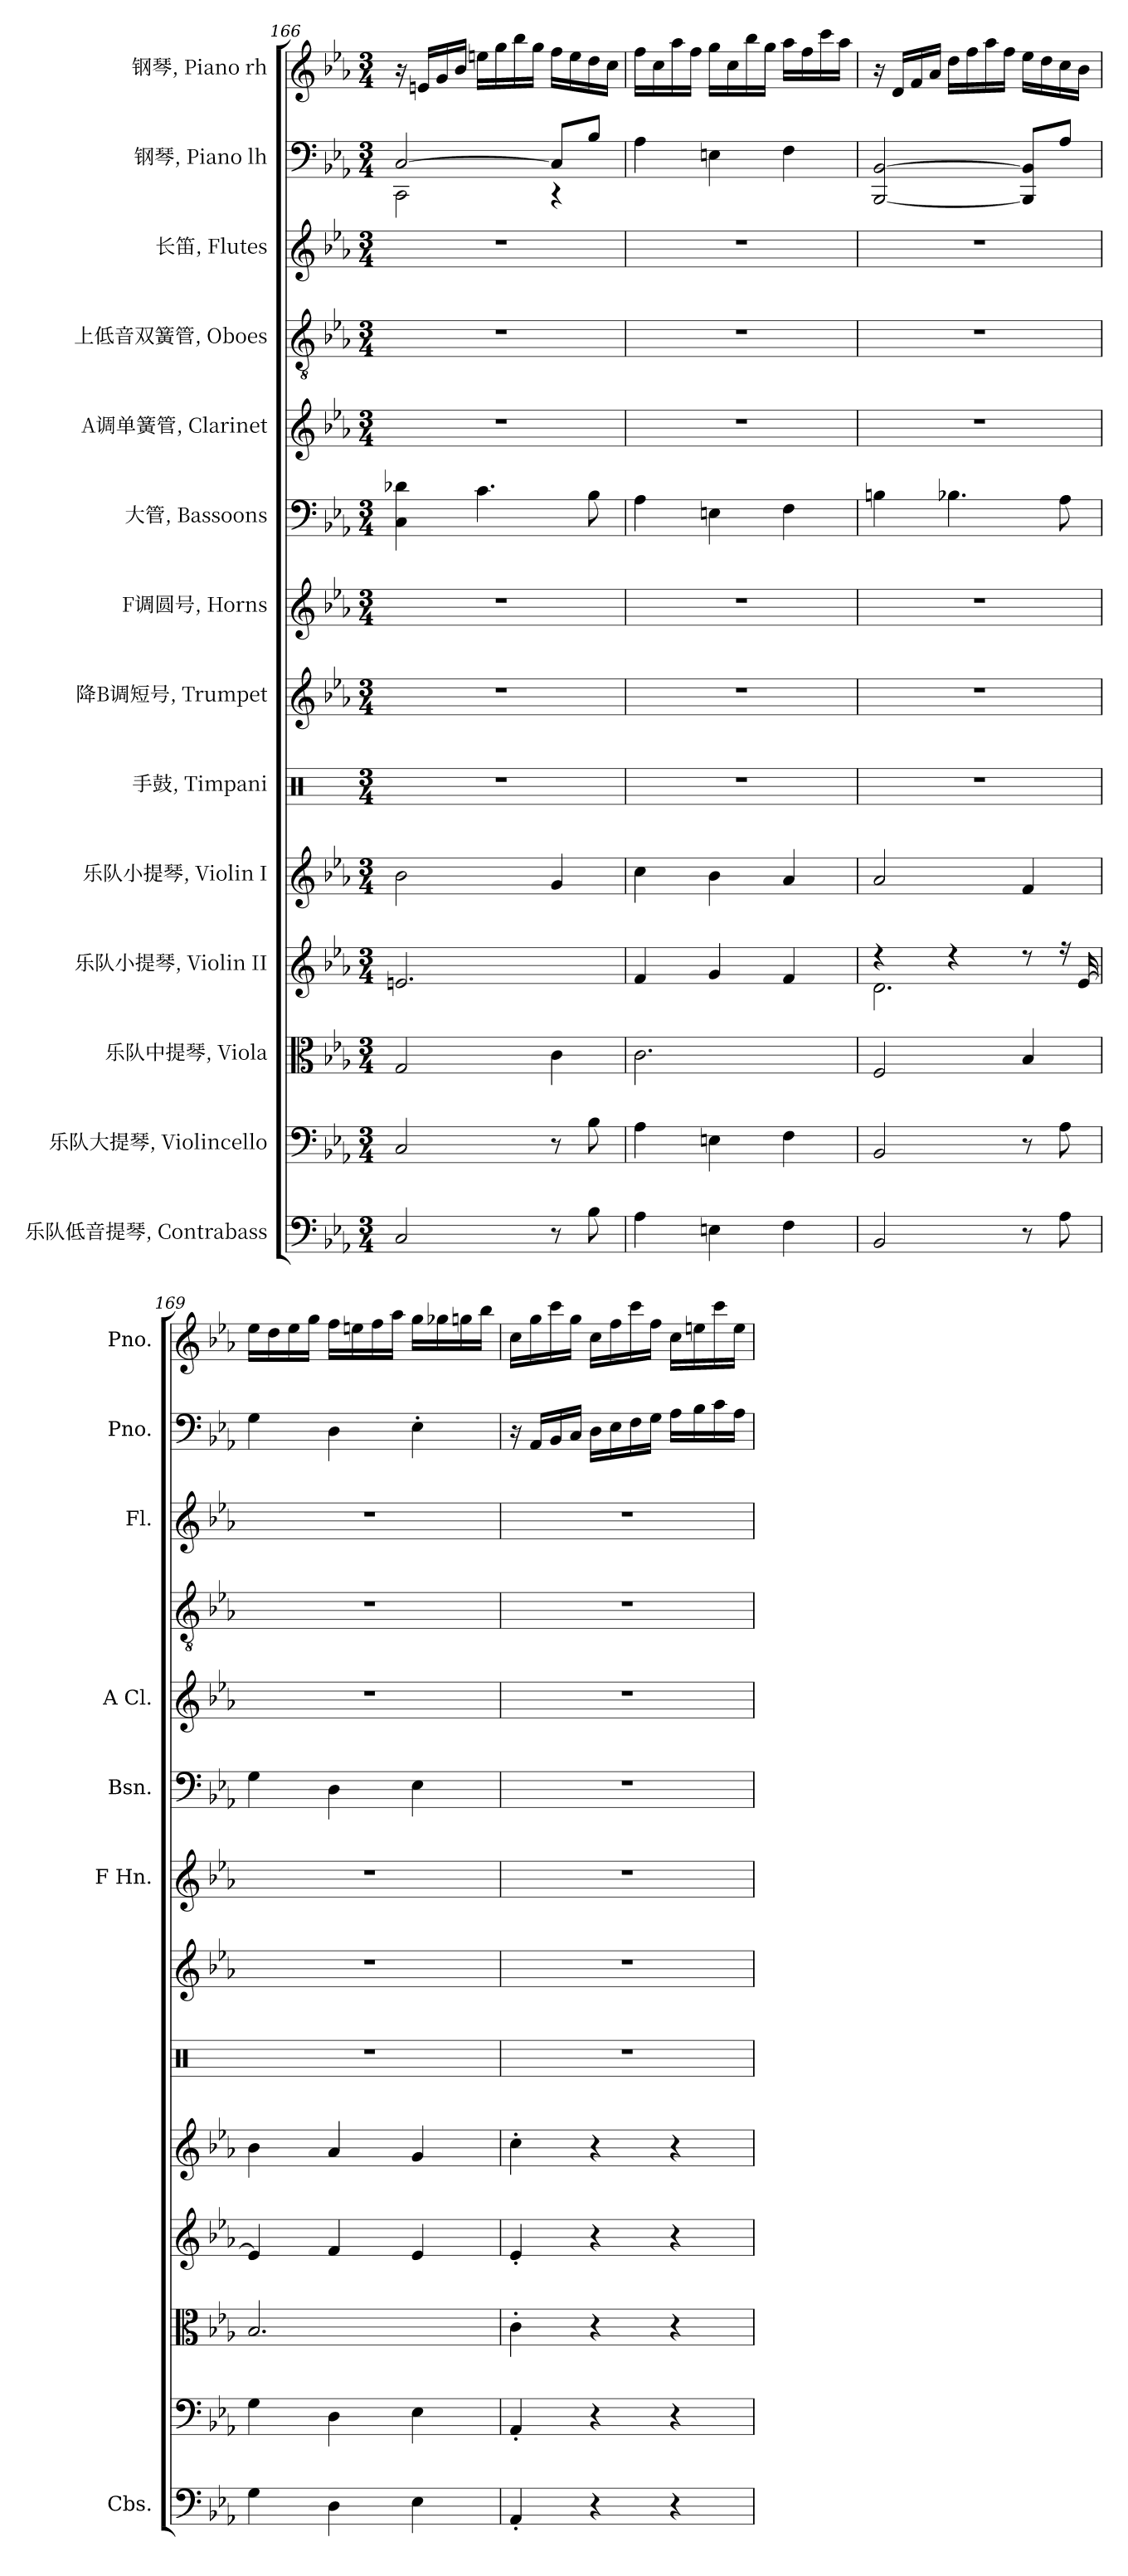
**kern	**kern	**kern	**kern	**kern	**kern	**kern	**kern	**kern	**kern	**kern	**kern	**kern	**kern
*part14	*part13	*part12	*part11	*part10	*part9	*part8	*part7	*part6	*part5	*part4	*part3	*part2	*part1
*staff14	*staff13	*staff12	*staff11	*staff10	*staff9	*staff8	*staff7	*staff6	*staff5	*staff4	*staff3	*staff2	*staff1
*I"乐队低音提琴, Contrabass	*I"乐队大提琴, Violincello	*I"乐队中提琴, Viola	*I"乐队小提琴, Violin II	*I"乐队小提琴, Violin I	*I"手鼓, Timpani	*I"降B调短号, Trumpet	*I"F调圆号, Horns	*I"大管, Bassoons	*I"A调单簧管, Clarinet	*I"上低音双簧管, Oboes	*I"长笛, Flutes	*I"钢琴, Piano lh	*I"钢琴, Piano rh
*I'Cbs.	*	*	*	*	*	*	*I'F Hn.	*I'Bsn.	*I'A Cl.	*	*I'Fl.	*I'Pno.	*I'Pno.
*clefF4	*clefF4	*clefC3	*clefG2	*clefG2	*clefX	*clefG2	*clefG2	*clefF4	*clefG2	*clefGv2	*clefG2	*clefF4	*clefG2
*ITrd7c12	*	*	*	*	*	*ITrd1c2	*ITrd4c7	*	*ITrd2c3	*	*	*	*
*k[b-e-a-]	*k[b-e-a-]	*k[b-e-a-]	*k[b-e-a-]	*k[b-e-a-]	*k[]	*k[b-e-a-d-g-]	*k[b-e-a-d-]	*k[b-e-a-]	*k[]	*k[b-e-a-]	*k[b-e-a-]	*k[b-e-a-]	*k[b-e-a-]
*M3/4	*M3/4	*M3/4	*M3/4	*M3/4	*M3/4	*M3/4	*M3/4	*M3/4	*M3/4	*M3/4	*M3/4	*M3/4	*M3/4
=166	=166	=166	=166	=166	=166	=166	=166	=166	=166	=166	=166	=166	=166
*	*	*	*	*	*	*	*	*	*	*	*	*^	*
2CC/	2C/	2G/	2.en/	2b-\	2.r	2.r	2.r	4C\ 4d-X\	2.r	2.r	2.r	[2C/	2CC\	16r
.	.	.	.	.	.	.	.	.	.	.	.	.	.	16en/LL
.	.	.	.	.	.	.	.	.	.	.	.	.	.	16g/
.	.	.	.	.	.	.	.	.	.	.	.	.	.	16b-/JJ
.	.	.	.	.	.	.	.	4.c\	.	.	.	.	.	16een\LL
.	.	.	.	.	.	.	.	.	.	.	.	.	.	16gg\
.	.	.	.	.	.	.	.	.	.	.	.	.	.	16bb-\
.	.	.	.	.	.	.	.	.	.	.	.	.	.	16gg\JJ
8r	8r	4c\	.	4g/	.	.	.	.	.	.	.	8C/L]	4r	16ff\LL
.	.	.	.	.	.	.	.	.	.	.	.	.	.	16ee\
8BB-\	8B-\	.	.	.	.	.	.	8B-\	.	.	.	8B-/J	.	16dd\
.	.	.	.	.	.	.	.	.	.	.	.	.	.	16cc\JJ
*	*	*	*	*	*	*	*	*	*	*	*	*v	*v	*
=167	=167	=167	=167	=167	=167	=167	=167	=167	=167	=167	=167	=167	=167
4AA-\	4A-\	2.c\	4f/	4cc\	2.r	2.r	2.r	4A-\	2.r	2.r	2.r	4A-\	16ff\LL
.	.	.	.	.	.	.	.	.	.	.	.	.	16cc\
.	.	.	.	.	.	.	.	.	.	.	.	.	16aa-\
.	.	.	.	.	.	.	.	.	.	.	.	.	16ff\JJ
4EEn\	4En\	.	4g/	4b-\	.	.	.	4En\	.	.	.	4En\	16gg\LL
.	.	.	.	.	.	.	.	.	.	.	.	.	16cc\
.	.	.	.	.	.	.	.	.	.	.	.	.	16bb-\
.	.	.	.	.	.	.	.	.	.	.	.	.	16gg\JJ
4FF\	4F\	.	4f/	4a-/	.	.	.	4F\	.	.	.	4F\	16aa-\LL
.	.	.	.	.	.	.	.	.	.	.	.	.	16ff\
.	.	.	.	.	.	.	.	.	.	.	.	.	16ccc\
.	.	.	.	.	.	.	.	.	.	.	.	.	16aa-\JJ
!!LO:PB:g=z
=168	=168	=168	=168	=168	=168	=168	=168	=168	=168	=168	=168	=168	=168
*	*	*	*^	*	*	*	*	*	*	*	*	*	*
2BBB-/	2BB-/	2F/	4r	2.d\	2a-/	2.r	2.r	2.r	4Bn\	2.r	2.r	2.r	[2BBB-/ [2BB-/	16r
.	.	.	.	.	.	.	.	.	.	.	.	.	.	16d/LL
.	.	.	.	.	.	.	.	.	.	.	.	.	.	16f/
.	.	.	.	.	.	.	.	.	.	.	.	.	.	16a-/JJ
.	.	.	4r	.	.	.	.	.	4.B-X\	.	.	.	.	16dd\LL
.	.	.	.	.	.	.	.	.	.	.	.	.	.	16ff\
.	.	.	.	.	.	.	.	.	.	.	.	.	.	16aa-\
.	.	.	.	.	.	.	.	.	.	.	.	.	.	16ff\JJ
8r	8r	4B-/	8r	.	4f/	.	.	.	.	.	.	.	8BBB-/] 8BB-/]L	16ee-\LL
.	.	.	.	.	.	.	.	.	.	.	.	.	.	16dd\
8AA-\	8A-\	.	16r	.	.	.	.	.	8A-\	.	.	.	8A-/J	16cc\
.	.	.	[16e-/	.	.	.	.	.	.	.	.	.	.	16b-\JJ
*	*	*	*v	*v	*	*	*	*	*	*	*	*	*	*
=169	=169	=169	=169	=169	=169	=169	=169	=169	=169	=169	=169	=169	=169
4GG\	4G\	2.B-/	4e-/]	4b-\	2.r	2.r	2.r	4G\	2.r	2.r	2.r	4G\	16ee-\LL
.	.	.	.	.	.	.	.	.	.	.	.	.	16dd\
.	.	.	.	.	.	.	.	.	.	.	.	.	16ee-\
.	.	.	.	.	.	.	.	.	.	.	.	.	16gg\JJ
4DD\	4D\	.	4f/	4a-/	.	.	.	4D\	.	.	.	4D\	16ff\LL
.	.	.	.	.	.	.	.	.	.	.	.	.	16een\
.	.	.	.	.	.	.	.	.	.	.	.	.	16ff\
.	.	.	.	.	.	.	.	.	.	.	.	.	16aa-\JJ
4EE-\	4E-\	.	4e-/	4g/	.	.	.	4E-\	.	.	.	4E-'\	16gg\LL
.	.	.	.	.	.	.	.	.	.	.	.	.	16gg-X\
.	.	.	.	.	.	.	.	.	.	.	.	.	16ggn\
.	.	.	.	.	.	.	.	.	.	.	.	.	16bb-\JJ
=170	=170	=170	=170	=170	=170	=170	=170	=170	=170	=170	=170	=170	=170
4AAA-'/	4AA-'/	4c'\	4e-'/	4cc'\	2.r	2.r	2.r	2.r	2.r	2.r	2.r	16r	16cc\LL
.	.	.	.	.	.	.	.	.	.	.	.	16AA-/LL	16gg\
.	.	.	.	.	.	.	.	.	.	.	.	16BB-/	16ccc\
.	.	.	.	.	.	.	.	.	.	.	.	16C/JJ	16gg\JJ
4r	4r	4r	4r	4r	.	.	.	.	.	.	.	16D\LL	16cc\LL
.	.	.	.	.	.	.	.	.	.	.	.	16E-\	16ff\
.	.	.	.	.	.	.	.	.	.	.	.	16F\	16ccc\
.	.	.	.	.	.	.	.	.	.	.	.	16G\JJ	16ff\JJ
4r	4r	4r	4r	4r	.	.	.	.	.	.	.	16A-\LL	16cc\LL
.	.	.	.	.	.	.	.	.	.	.	.	16B-\	16een\
.	.	.	.	.	.	.	.	.	.	.	.	16c\	16ccc\
.	.	.	.	.	.	.	.	.	.	.	.	16A-\JJ	16ee\JJ
=	=	=	=	=	=	=	=	=	=	=	=	=	=
*-	*-	*-	*-	*-	*-	*-	*-	*-	*-	*-	*-	*-	*-
